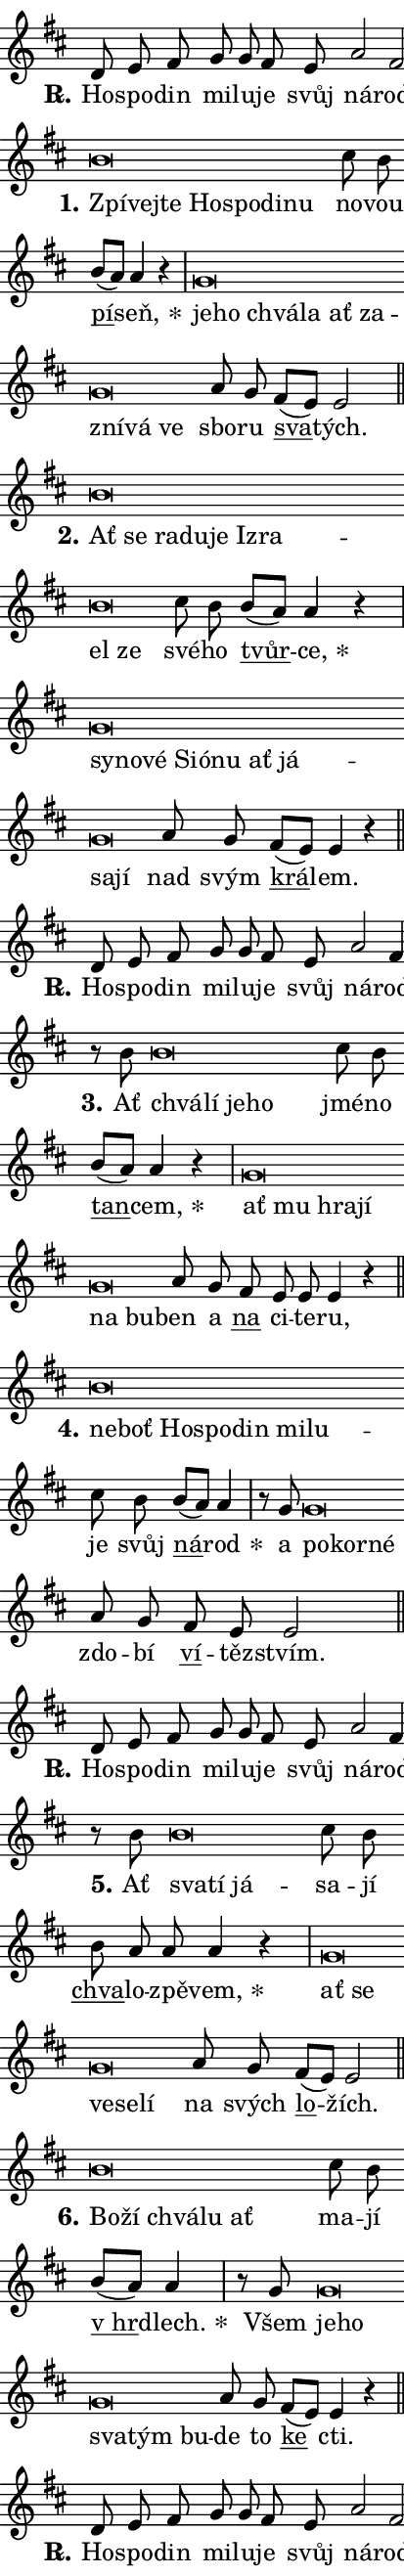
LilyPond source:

\version "2.22.1"
\header { tagline = "" }
\paper {
  indent = 0\cm
  top-margin = 0\cm
  right-margin = 0\cm
  bottom-margin = 0\cm
  left-margin = 0\cm
  paper-width = 7\cm
  page-breaking = #ly:one-page-breaking
  system-system-spacing.basic-distance = #11
  score-system-spacing.basic-distance = #11
  ragged-last = ##f
}


%% Author: Thomas Morley
%% https://lists.gnu.org/archive/html/lilypond-user/2020-05/msg00002.html
#(define (line-position grob)
"Returns position of @var[grob} in current system:
   @code{'start}, if at first time-step
   @code{'end}, if at last time-step
   @code{'middle} otherwise
"
  (let* ((col (ly:item-get-column grob))
         (ln (ly:grob-object col 'left-neighbor))
         (rn (ly:grob-object col 'right-neighbor))
         (col-to-check-left (if (ly:grob? ln) ln col))
         (col-to-check-right (if (ly:grob? rn) rn col))
         (break-dir-left
           (and
             (ly:grob-property col-to-check-left 'non-musical #f)
             (ly:item-break-dir col-to-check-left)))
         (break-dir-right
           (and
             (ly:grob-property col-to-check-right 'non-musical #f)
             (ly:item-break-dir col-to-check-right))))
        (cond ((eqv? 1 break-dir-left) 'start)
              ((eqv? -1 break-dir-right) 'end)
              (else 'middle))))

#(define (tranparent-at-line-position vctor)
  (lambda (grob)
  "Relying on @code{line-position} select the relevant enry from @var{vctor}.
Used to determine transparency,"
    (case (line-position grob)
      ((end) (not (vector-ref vctor 0)))
      ((middle) (not (vector-ref vctor 1)))
      ((start) (not (vector-ref vctor 2))))))

noteHeadBreakVisibility =
#(define-music-function (break-visibility)(vector?)
"Makes @code{NoteHead}s transparent relying on @var{break-visibility}"
#{
  \override NoteHead.transparent =
    #(tranparent-at-line-position break-visibility)
#})

#(define delete-ledgers-for-transparent-note-heads
  (lambda (grob)
    "Reads whether a @code{NoteHead} is transparent.
If so this @code{NoteHead} is removed from @code{'note-heads} from
@var{grob}, which is supposed to be @code{LedgerLineSpanner}.
As a result ledgers are not printed for this @code{NoteHead}"
    (let* ((nhds-array (ly:grob-object grob 'note-heads))
           (nhds-list
             (if (ly:grob-array? nhds-array)
                 (ly:grob-array->list nhds-array)
                 '()))
           ;; Relies on the transparent-property being done before
           ;; Staff.LedgerLineSpanner.after-line-breaking is executed.
           ;; This is fragile ...
           (to-keep
             (remove
               (lambda (nhd)
                 (ly:grob-property nhd 'transparent #f))
               nhds-list)))
      ;; TODO find a better method to iterate over grob-arrays, similiar
      ;; to filter/remove etc for lists
      ;; For now rebuilt from scratch
      (set! (ly:grob-object grob 'note-heads)  '())
      (for-each
        (lambda (nhd)
          (ly:pointer-group-interface::add-grob grob 'note-heads nhd))
        to-keep))))

hideNotes = {
  \noteHeadBreakVisibility #begin-of-line-visible
}
unHideNotes = {
  \noteHeadBreakVisibility #all-visible
}

% work-around for resetting accidentals
% https://lilypond.org/doc/v2.23/Documentation/notation/displaying-rhythms#unmetered-music
cadenzaMeasure = {
  \cadenzaOff
  \partial 1024 s1024
  \cadenzaOn
}

#(define-markup-command (accent layout props text) (markup?)
  "Underline accented syllable"
  (interpret-markup layout props
    #{\markup \override #'(offset . 4.3) \underline { #text }#}))

responsum = \markup \concat {
  "R" \hspace #-1.05 \path #0.1 #'((moveto 0 0.07) (lineto 0.9 0.8)) \hspace #0.05 "."
}

\layout {
    \context {
        \Staff
        \remove "Time_signature_engraver"
        \override LedgerLineSpanner.after-line-breaking = #delete-ledgers-for-transparent-note-heads
    }
    \context {
        \Voice {
            \override NoteHead.output-attributes = #'((class . "notehead"))
            \override Hairpin.height = #0.55
        }
    }
    \context {
        \Lyrics {
            \override StanzaNumber.output-attributes = #'((class . "stanzanumber"))
            \override LyricSpace.minimum-distance = #0.9
            \override LyricText.font-name = #"TeX Gyre Schola"
            \override LyricText.font-size = 1
            \override StanzaNumber.font-name = #"TeX Gyre Schola Bold"
            \override StanzaNumber.font-size = 1
        }
    }
}

% magnetic-lyrics.ily
%
%   written by
%     Jean Abou Samra <jean@abou-samra.fr>
%     Werner Lemberg <wl@gnu.org>
%
%   adapted by
%     Jiri Hon <jiri.hon@gmail.com>
%
% Version 2022-Apr-15

% https://www.mail-archive.com/lilypond-user@gnu.org/msg149350.html

#(define (Left_hyphen_pointer_engraver context)
   "Collect syllable-hyphen-syllable occurrences in lyrics and store
them in properties.  This engraver only looks to the left.  For
example, if the lyrics input is @code{foo -- bar}, it does the
following.

@itemize @bullet
@item
Set the @code{text} property of the @code{LyricHyphen} grob between
@q{foo} and @q{bar} to @code{foo}.

@item
Set the @code{left-hyphen} property of the @code{LyricText} grob with
text @q{foo} to the @code{LyricHyphen} grob between @q{foo} and
@q{bar}.
@end itemize

Use this auxiliary engraver in combination with the
@code{lyric-@/text::@/apply-@/magnetic-@/offset!} hook."
   (let ((hyphen #f)
         (text #f))
     (make-engraver
      (acknowledgers
       ((lyric-syllable-interface engraver grob source-engraver)
        (set! text grob)))
      (end-acknowledgers
       ((lyric-hyphen-interface engraver grob source-engraver)
        ;(when (not (grob::has-interface grob 'lyric-space-interface))
          (set! hyphen grob)));)
      ((stop-translation-timestep engraver)
       (when (and text hyphen)
         (ly:grob-set-object! text 'left-hyphen hyphen))
       (set! text #f)
       (set! hyphen #f)))))

#(define (lyric-text::apply-magnetic-offset! grob)
   "If the space between two syllables is less than the value in
property @code{LyricText@/.details@/.squash-threshold}, move the right
syllable to the left so that it gets concatenated with the left
syllable.

Use this function as a hook for
@code{LyricText@/.after-@/line-@/breaking} if the
@code{Left_@/hyphen_@/pointer_@/engraver} is active."
   (let ((hyphen (ly:grob-object grob 'left-hyphen #f)))
     (when hyphen
       (let ((left-text (ly:spanner-bound hyphen LEFT)))
         (when (grob::has-interface left-text 'lyric-syllable-interface)
           (let* ((common (ly:grob-common-refpoint grob left-text X))
                  (this-x-ext (ly:grob-extent grob common X))
                  (left-x-ext
                   (begin
                     ;; Trigger magnetism for left-text.
                     (ly:grob-property left-text 'after-line-breaking)
                     (ly:grob-extent left-text common X)))
                  ;; `delta` is the gap width between two syllables.
                  (delta (- (interval-start this-x-ext)
                            (interval-end left-x-ext)))
                  (details (ly:grob-property grob 'details))
                  (threshold (assoc-get 'squash-threshold details 0.2)))
             (when (< delta threshold)
               (let* (;; We have to manipulate the input text so that
                      ;; ligatures crossing syllable boundaries are not
                      ;; disabled.  For languages based on the Latin
                      ;; script this is essentially a beautification.
                      ;; However, for non-Western scripts it can be a
                      ;; necessity.
                      (lt (ly:grob-property left-text 'text))
                      (rt (ly:grob-property grob 'text))
                      (is-space (grob::has-interface hyphen 'lyric-space-interface))
                      (space (if is-space " " ""))
                      (space-markup (grob-interpret-markup grob " "))
                      (space-size (interval-length (ly:stencil-extent space-markup X)))
                      (extra-delta (if is-space space-size 0))
                      ;; Append new syllable.
                      (ltrt-space (if (and (string? lt) (string? rt))
                                (string-append lt space rt)
                                (make-concat-markup (list lt space rt))))
                      ;; Right-align `ltrt` to the right side.
                      (ltrt-space-markup (grob-interpret-markup
                               grob
                               (make-translate-markup
                                (cons (interval-length this-x-ext) 0)
                                (make-right-align-markup ltrt-space)))))
                 (begin
                   ;; Don't print `left-text`.
                   (ly:grob-set-property! left-text 'stencil #f)
                   ;; Set text and stencil (which holds all collected
                   ;; syllables so far) and shift it to the left.
                   (ly:grob-set-property! grob 'text ltrt-space)
                   (ly:grob-set-property! grob 'stencil ltrt-space-markup)
                   (ly:grob-translate-axis! grob (- (- delta extra-delta)) X))))))))))


#(define (lyric-hyphen::displace-bounds-first grob)
   ;; Make very sure this callback isn't triggered too early.
   (let ((left (ly:spanner-bound grob LEFT))
         (right (ly:spanner-bound grob RIGHT)))
     (ly:grob-property left 'after-line-breaking)
     (ly:grob-property right 'after-line-breaking)
     (ly:lyric-hyphen::print grob)))

squashThreshold = #0.4

\layout {
  \context {
    \Lyrics
    \consists #Left_hyphen_pointer_engraver
    \override LyricText.after-line-breaking =
      #lyric-text::apply-magnetic-offset!
    \override LyricHyphen.stencil = #lyric-hyphen::displace-bounds-first
    \override LyricText.details.squash-threshold = \squashThreshold
    \override LyricHyphen.minimum-distance = 0
    \override LyricHyphen.minimum-length = \squashThreshold
  }
}

squash = \override LyricText.details.squash-threshold = 9999
unSquash = \override LyricText.details.squash-threshold = \squashThreshold

left = \override LyricText.self-alignment-X = #LEFT
unLeft = \revert LyricText.self-alignment-X

starOffset = #(lambda (grob) 
                (let ((x_offset (ly:self-alignment-interface::aligned-on-x-parent grob)))
                  (if (= x_offset 0) 0 (+ x_offset 1.2))))

star = #(define-music-function (syllable)(string?)
"Append star separator at the end of a syllable"
#{
  \once \override LyricText.X-offset = #starOffset
  \lyricmode { \markup {
    #syllable
    \override #'((font-name . "TeX Gyre Schola Bold")) \hspace #0.2 \lower #0.65 \larger "*"
  } }
#})

starAccent = #(define-music-function (syllable)(string?)
"Append star separator at the end of a syllable and make accent"
#{
  \once \override LyricText.X-offset = #starOffset
  \lyricmode { \markup {
    \accent #syllable
    \override #'((font-name . "TeX Gyre Schola Bold")) \hspace #0.2 \lower #0.65 \larger "*"
  } }
#})

breath = #(define-music-function (syllable)(string?)
"Append breathing indicator at the end of a syllable"
#{
  \lyricmode { \markup { #syllable "+" } }
#})

optionalBreath = #(define-music-function (syllable)(string?)
"Append optional breathing indicator at the end of a syllable"
#{
  \lyricmode { \markup { #syllable "(+)" } }
#})


\score {
    <<
        \new Voice = "melody" { \cadenzaOn \key d \major \relative { d'8 e fis g g fis e a2 fis \cadenzaMeasure \bar "||" \break }
\relative { b'\breve*1/16 \hideNotes \breve*1/16 \bar "" \breve*1/16 \bar "" \breve*1/16 \bar "" \breve*1/16 \bar "" \breve*1/16 \breve*1/16 \bar "" \unHideNotes cis8 b \bar "" b[( a)] a4 r \cadenzaMeasure \bar "|" g\breve*1/16 \hideNotes \breve*1/16 \bar "" \breve*1/16 \bar "" \breve*1/16 \bar "" \breve*1/16 \bar "" \breve*1/16 \bar "" \breve*1/16 \bar "" \breve*1/16 \breve*1/16 \bar "" \unHideNotes a8 g \bar "" fis[( e)] e2 \cadenzaMeasure \bar "||" \break }
\relative { b'\breve*1/16 \hideNotes \breve*1/16 \bar "" \breve*1/16 \bar "" \breve*1/16 \bar "" \breve*1/16 \bar "" \breve*1/16 \bar "" \breve*1/16 \bar "" \breve*1/16 \breve*1/16 \bar "" \unHideNotes cis8 b \bar "" b[( a)] a4 r \cadenzaMeasure \bar "|" g\breve*1/16 \hideNotes \breve*1/16 \bar "" \breve*1/16 \bar "" \breve*1/16 \bar "" \breve*1/16 \bar "" \breve*1/16 \bar "" \breve*1/16 \bar "" \breve*1/16 \bar "" \breve*1/16 \breve*1/16 \bar "" \unHideNotes a8 g \bar "" fis[( e)] e4 r \cadenzaMeasure \bar "||" \break }
\relative { d'8 e fis g g fis e a2 fis4 \cadenzaMeasure \bar "||" \break }
\relative { r8 b' b\breve*1/16 \hideNotes \breve*1/16 \bar "" \breve*1/16 \breve*1/16 \bar "" \unHideNotes cis8 b \bar "" b[( a)] a4 r \cadenzaMeasure \bar "|" g\breve*1/16 \hideNotes \breve*1/16 \bar "" \breve*1/16 \bar "" \breve*1/16 \bar "" \breve*1/16 \breve*1/16 \bar "" \unHideNotes a8 g \bar "" fis e e e4 r \cadenzaMeasure \bar "||" \break }
\relative { b'\breve*1/16 \hideNotes \breve*1/16 \bar "" \breve*1/16 \bar "" \breve*1/16 \bar "" \breve*1/16 \bar "" \breve*1/16 \breve*1/16 \bar "" \unHideNotes cis8 b \bar "" b[( a)] a4 \cadenzaMeasure \bar "|" r8 g g\breve*1/16 \hideNotes \breve*1/16 \breve*1/16 \bar "" \unHideNotes a8 g \bar "" fis e e2 \cadenzaMeasure \bar "||" \break }
\relative { d'8 e fis g g fis e a2 fis4 \cadenzaMeasure \bar "||" \break }
\relative { r8 b' b\breve*1/16 \hideNotes \breve*1/16 \breve*1/16 \bar "" \unHideNotes cis8 b \bar "" b a a a4 r \cadenzaMeasure \bar "|" g\breve*1/16 \hideNotes \breve*1/16 \bar "" \breve*1/16 \bar "" \breve*1/16 \breve*1/16 \bar "" \unHideNotes a8 g \bar "" fis[( e)] e2 \cadenzaMeasure \bar "||" \break }
\relative { b'\breve*1/16 \hideNotes \breve*1/16 \bar "" \breve*1/16 \bar "" \breve*1/16 \breve*1/16 \bar "" \unHideNotes cis8 b \bar "" b[( a)] a4 \cadenzaMeasure \bar "|" r8 g g\breve*1/16 \hideNotes \breve*1/16 \bar "" \breve*1/16 \bar "" \breve*1/16 \breve*1/16 \bar "" \unHideNotes a8 g \bar "" fis[( e)] e4 r \cadenzaMeasure \bar "||" \break }
\relative { d'8 e fis g g fis e a2 fis \cadenzaMeasure \bar "||" \break } \bar "|." }
        \new Lyrics \lyricsto "melody" { \lyricmode { \set stanza = \responsum
Ho -- spo -- din mi -- lu -- je svůj ná -- rod.
\set stanza = "1."
\left Zpí -- \squash vej -- te Ho -- spo -- di -- nu \unLeft \unSquash no -- vou \markup \accent pí -- \star seň, \left je -- \squash ho chvá -- la ať za -- zní -- vá ve \unLeft \unSquash sbo -- ru \markup \accent sva -- tých.
\set stanza = "2."
\left Ať \squash se ra -- du -- je Iz -- ra -- el ze \unLeft \unSquash své -- ho \markup \accent tvůr -- \star ce, \left sy -- \squash no -- vé Si -- ó -- nu ať já -- sa -- jí \unLeft \unSquash nad svým \markup \accent krá -- lem.
\set stanza = \responsum
Ho -- spo -- din mi -- lu -- je svůj ná -- rod.
\set stanza = "3."
Ať \left chvá -- \squash lí je -- ho \unLeft \unSquash jmé -- no \markup \accent tan -- \star cem, \left ať \squash mu hra -- jí na bu -- \unLeft \unSquash ben a \markup \accent na ci -- te -- ru,
\set stanza = "4."
\left ne -- \squash boť Ho -- spo -- din mi -- lu -- \unLeft \unSquash je svůj \markup \accent ná -- \star rod a \left po -- \squash kor -- né \unLeft \unSquash zdo -- bí \markup \accent ví -- těz -- stvím.
\set stanza = \responsum
Ho -- spo -- din mi -- lu -- je svůj ná -- rod.
\set stanza = "5."
Ať \left sva -- \squash tí já -- \unLeft \unSquash sa -- jí \markup \accent chva -- lo -- zpě -- \star vem, \left ať \squash se ve -- se -- lí \unLeft \unSquash na svých \markup \accent lo -- žích.
\set stanza = "6."
\left Bo -- \squash ží chvá -- lu ať \unLeft \unSquash ma -- jí \markup \accent "v hr" -- \star dlech. Všem \left je -- \squash ho sva -- tým bu -- \unLeft \unSquash de to \markup \accent ke cti.
\set stanza = \responsum
Ho -- spo -- din mi -- lu -- je svůj ná -- rod. } }
    >>
    \layout {}
}
